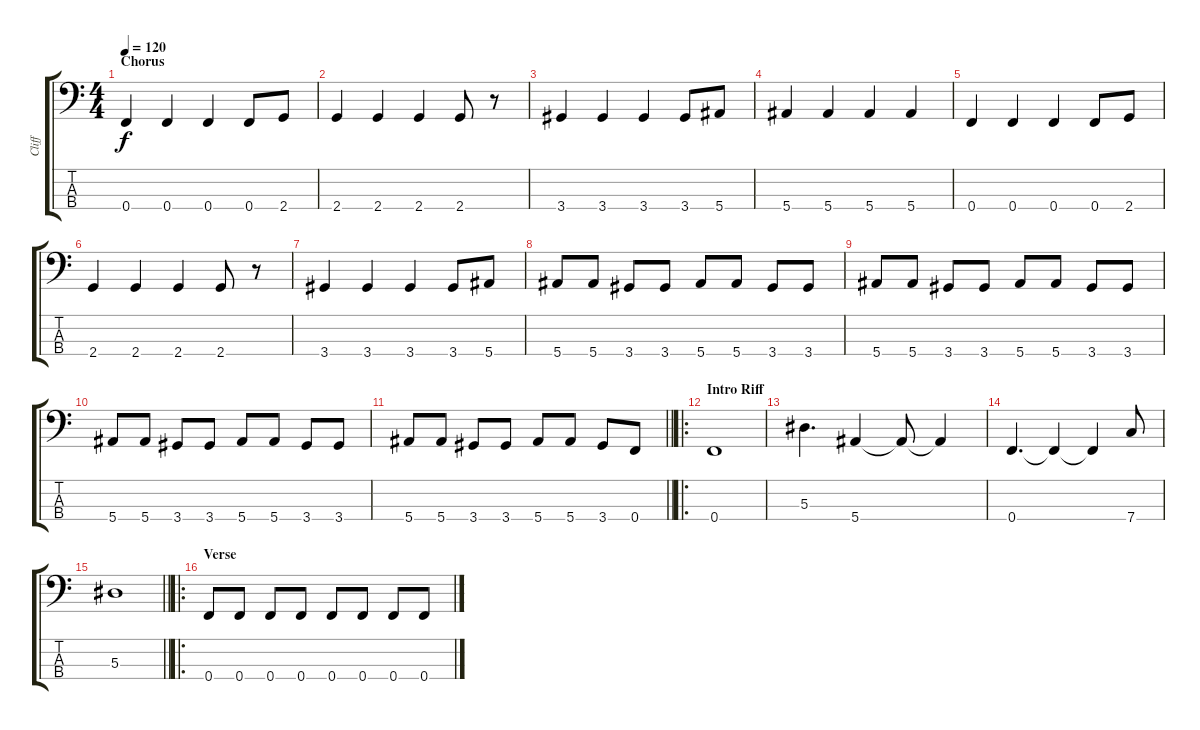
\track ("Cliff" "Cliff") {instrument electricbassfinger}
\staff {score tabs}
\tuning (Ab2 Eb2 Bb1 F1) {hide}
\ts (4 4)
\section ("" "Chorus")
\tempo 120
\clef f4
\ks c
0.4.4{dy f} 0.4.4 0.4.4 0.4.8 2.4.8 |
2.4.4 2.4.4 2.4.4 2.4.8 r.8 |
3.4.4 3.4.4 3.4.4 3.4.8 5.4.8 |
5.4.4 5.4.4 5.4.4 5.4.4 |
0.4.4 0.4.4 0.4.4 0.4.8 2.4.8 |
2.4.4 2.4.4 2.4.4 2.4.8 r.8 |
3.4.4 3.4.4 3.4.4 3.4.8 5.4.8 |
5.4.8 5.4.8 3.4.8 3.4.8 5.4.8 5.4.8 3.4.8 3.4.8 |
5.4.8 5.4.8 3.4.8 3.4.8 5.4.8 5.4.8 3.4.8 3.4.8 |
5.4.8 5.4.8 3.4.8 3.4.8 5.4.8 5.4.8 3.4.8 3.4.8 |
\barLineRight lightlight
5.4.8 5.4.8 3.4.8 3.4.8 5.4.8 5.4.8 3.4.8 0.4.8 |
\ro
\section ("" "Intro Riff")
0.4.1 |
5.3.4{d} 5.4.4 5.4{t}.8 5.4{t}.4 |
0.4.4{d} 0.4{t}.4 0.4{t}.4 7.4.8 |
\barLineRight lightlight
5.3.1 |
\ro
\section ("" "Verse")
0.4.8 0.4.8 0.4.8 0.4.8 0.4.8 0.4.8 0.4.8 0.4.8
